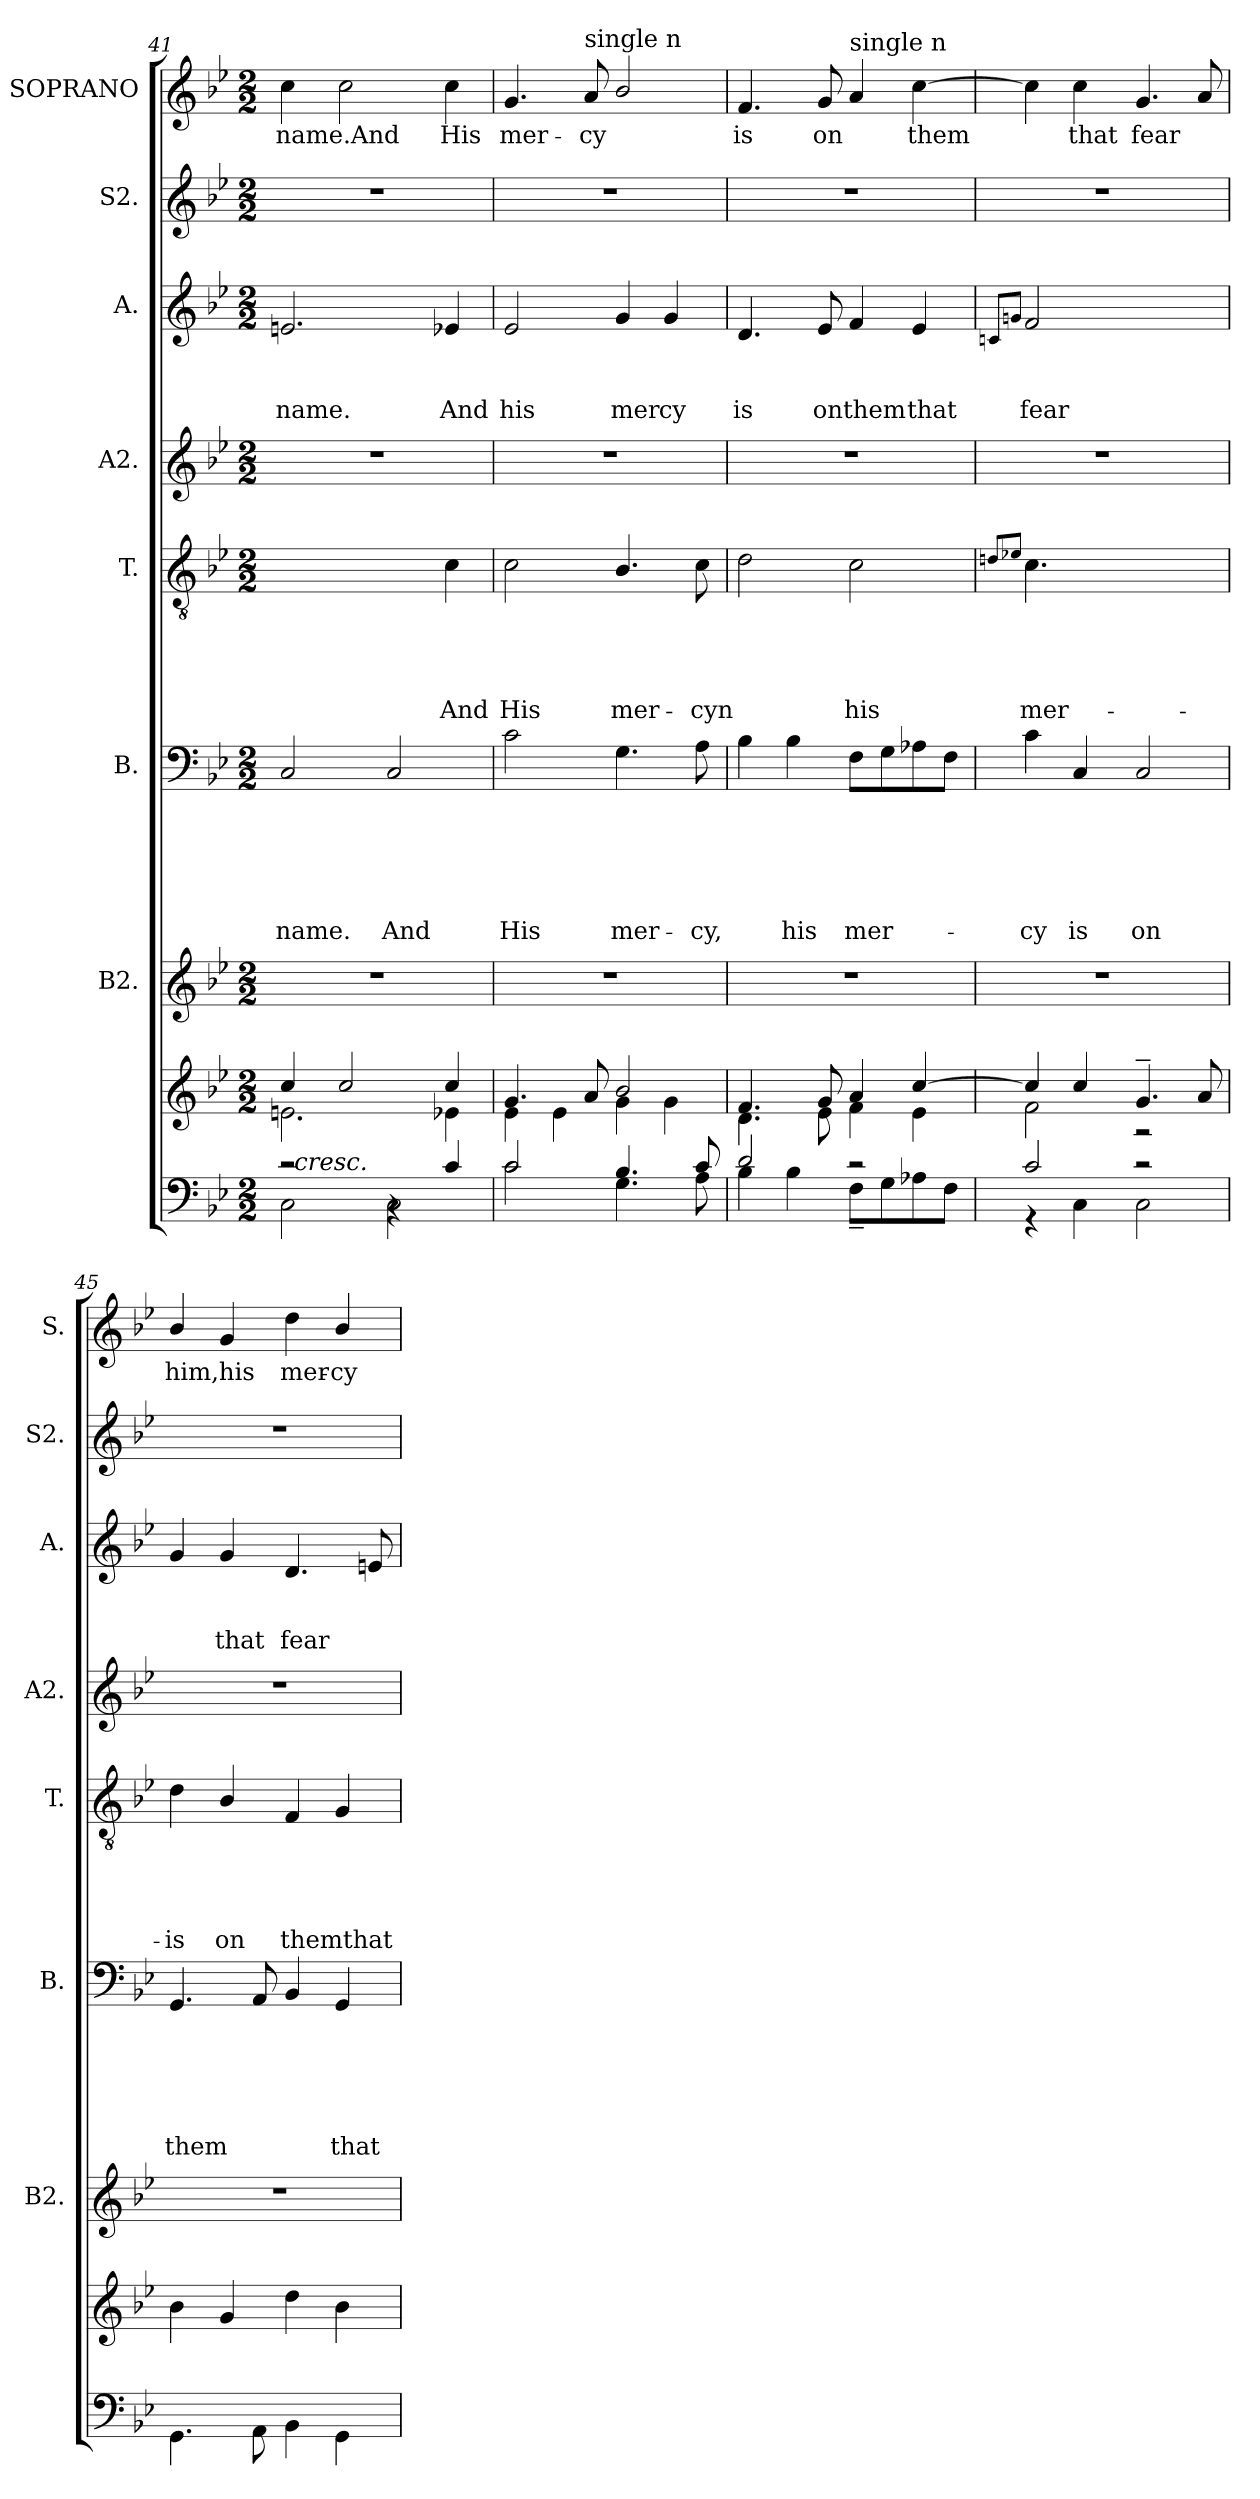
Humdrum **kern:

**kern	**kern	**kern	**kern	**text	**text	**text	**text	**text	**text	**kern	**text	**text	**text	**text	**text	**kern	**kern	**text	**text	**text	**kern	**kern	**text
*part9	*part8	*part7	*part6	*part6	*part6	*part6	*part6	*part6	*part6	*part5	*part5	*part5	*part5	*part5	*part5	*part4	*part3	*part3	*part3	*part3	*part2	*part1	*part1
*staff9	*staff8	*staff7	*staff6	*staff6	*staff6	*staff6	*staff6	*staff6	*staff6	*staff5	*staff5	*staff5	*staff5	*staff5	*staff5	*staff4	*staff3	*staff3	*staff3	*staff3	*staff2	*staff1	*staff1
*	*	*I"B2.	*I"B.	*	*	*	*	*	*	*I"T.	*	*	*	*	*	*I"A2.	*I"A.	*	*	*	*I"S2.	*I"SOPRANO	*
*	*	*I'B2.	*I'B.	*	*	*	*	*	*	*I'T.	*	*	*	*	*	*I'A2.	*I'A.	*	*	*	*I'S2.	*I'S.	*
!!LO:PB:g=z
*clefF4	*clefG2	*clefG2	*clefF4	*	*	*	*	*	*	*clefGv2	*	*	*	*	*	*clefG2	*clefG2	*	*	*	*clefG2	*clefG2	*
*k[b-e-]	*k[b-e-]	*k[b-e-]	*k[b-e-]	*	*	*	*	*	*	*k[b-e-]	*	*	*	*	*	*k[b-e-]	*k[b-e-]	*	*	*	*k[b-e-]	*k[b-e-]	*
*B-:	*B-:	*B-:	*B-:	*	*	*	*	*	*	*B-:	*	*	*	*	*	*B-:	*B-:	*	*	*	*B-:	*B-:	*
*M2/2	*M2/2	*M2/2	*M2/2	*	*	*	*	*	*	*M2/2	*	*	*	*	*	*M2/2	*M2/2	*	*	*	*M2/2	*M2/2	*
=41	=41	=41	=41	=41	=41	=41	=41	=41	=41	=41	=41	=41	=41	=41	=41	=41	=41	=41	=41	=41	=41	=41	=41
*^	*^	*	*	*	*	*	*	*	*	*	*	*	*	*	*	*	*	*	*	*	*	*	*
!	!	!	!	!	!	!	!	!	!	!	!LO:LY:b	!	!	!	!	!	!	!	!	!	!	!LO:LY:b	!	!	!LO:LY:b
*	*^	*	*	*	*	*	*	*	*	*	*	*	*	*	*	*	*	*	*	*	*	*	*	*	*
2rc	2C\	32ryy	4cc/	2.en\	1r	2C/	.	.	.	.	.	name.	2.ryy	.	.	.	.	.	1r	2.en/	.	.	name.	1r	4cc\	name.And
!	!	!LO:TX:a:i:t=cresc.	!	!	!	!	!	!	!	!	!	!	!	!	!	!	!	!	!	!	!	!	!	!	!	!
.	.	2ryy	.	.	.	.	.	.	.	.	.	.	.	.	.	.	.	.	.	.	.	.	.	.	.	.
.	.	.	2cc/	.	.	.	.	.	.	.	.	.	.	.	.	.	.	.	.	.	.	.	.	.	2cc\	.
!	!	!	!	!	!	!	!	!	!	!	!	!LO:LY:b	!	!	!	!	!	!	!	!	!	!	!	!	!	!
4rBB	2C\	.	.	.	.	2C/	.	.	.	.	.	And	.	.	.	.	.	.	.	.	.	.	.	.	.	.
.	.	4...ryy	.	.	.	.	.	.	.	.	.	.	.	.	.	.	.	.	.	.	.	.	.	.	.	.
!	!	!	!	!	!	!	!	!	!	!	!	!	!	!	!	!	!	!LO:LY:b	!	!	!	!	!LO:LY:b	!	!	!LO:LY:b
4c/	.	.	4cc/	4e-X\	.	.	.	.	.	.	.	.	4c\	.	.	.	.	And	.	4e-X/	.	.	And	.	4cc\	His
=42	=42	=42	=42	=42	=42	=42	=42	=42	=42	=42	=42	=42	=42	=42	=42	=42	=42	=42	=42	=42	=42	=42	=42	=42	=42	=42
!	!	!	!	!	!	!	!	!	!	!	!	!LO:LY:b	!	!	!	!	!	!LO:LY:b	!	!	!	!	!LO:LY:b	!	!	!LO:LY:b
*	*v	*v	*	*	*	*	*	*	*	*	*	*	*	*	*	*	*	*	*	*	*	*	*	*	*	*
2c/	2c\	4.g/	4e-\	1r	2c\	.	.	.	.	.	His	2c\	.	.	.	.	His	1r	2e-/	.	.	his	1r	4.g/	mer-
.	.	.	4e-\	.	.	.	.	.	.	.	.	.	.	.	.	.	.	.	.	.	.	.	.	.	.
!	!	!	!	!	!	!	!	!	!	!	!	!	!	!	!	!	!	!	!	!	!	!	!	!LO:TX:a:t=single n	!
!	!	!	!	!	!	!	!	!	!	!	!	!	!	!	!	!	!	!	!	!	!	!	!	!	!LO:LY:b
.	.	8a/	.	.	.	.	.	.	.	.	.	.	.	.	.	.	.	.	.	.	.	.	.	8a/	-cy
!	!	!	!	!	!	!	!	!	!	!	!LO:LY:b	!	!	!	!	!	!LO:LY:b	!	!	!	!	!LO:LY:b	!	!	!
4.B-/	4.G\	2b-/	4g\	.	4.G\	.	.	.	.	.	mer-	4.B-/	.	.	.	.	mer-	.	4g/	.	.	mer	.	2b-/	.
!	!	!	!	!	!	!	!	!	!	!	!	!	!	!	!	!	!	!	!	!	!	!LO:LY:b	!	!	!
.	.	.	4g\	.	.	.	.	.	.	.	.	.	.	.	.	.	.	.	4g/	.	.	cy	.	.	.
!	!	!	!	!	!	!	!	!	!	!	!LO:LY:b	!	!	!	!	!	!LO:LY:b	!	!	!	!	!	!	!	!
8c/	8A\	.	.	.	8A\	.	.	.	.	.	-cy,	8c\	.	.	.	.	-cyn	.	.	.	.	.	.	.	.
=43	=43	=43	=43	=43	=43	=43	=43	=43	=43	=43	=43	=43	=43	=43	=43	=43	=43	=43	=43	=43	=43	=43	=43	=43	=43
!	!	!	!	!	!	!	!	!	!	!	!	!	!	!	!	!	!	!	!	!	!	!LO:LY:b	!	!	!LO:LY:b
2d/	4B-\	4.f/	4.d\	1r	4B-\	.	.	.	.	.	.	2d\	.	.	.	.	.	1r	4.d/	.	.	is	1r	4.f/	is
!	!	!	!	!	!	!	!	!	!	!	!LO:LY:b	!	!	!	!	!	!	!	!	!	!	!	!	!	!
.	4B-\	.	.	.	4B-\	.	.	.	.	.	his	.	.	.	.	.	.	.	.	.	.	.	.	.	.
!	!	!	!	!	!	!	!	!	!	!	!	!	!	!	!	!	!	!	!	!	!	!LO:LY:b	!	!	!LO:LY:b
.	.	8g/	8e-\	.	.	.	.	.	.	.	.	.	.	.	.	.	.	.	8e-/	.	.	onthem	.	8g/	on
!	!	!	!	!	!	!	!	!	!	!	!	!	!	!	!	!	!	!	!	!	!	!	!	!LO:TX:a:t=single n	!
!	!	!	!	!	!	!	!	!	!	!	!LO:LY:b	!	!	!	!	!	!LO:LY:b	!	!	!	!	!	!	!	!
2rc	8F~<\L	4a/	4f\	.	8F\L	.	.	.	.	.	mer-	2c\	.	.	.	.	his	.	4f/	.	.	.	.	4a/	.
.	8G\	.	.	.	8G\	.	.	.	.	.	.	.	.	.	.	.	.	.	.	.	.	.	.	.	.
!	!	!	!	!	!	!	!	!	!	!	!	!	!	!	!	!	!	!	!	!	!	!LO:LY:b	!	!	!LO:LY:b
.	8A-X\	[>4cc/	4e-\	.	8A-X\	.	.	.	.	.	.	.	.	.	.	.	.	.	4e-/	.	.	that	.	[>4cc\	them
.	8F\J	.	.	.	8F\J	.	.	.	.	.	.	.	.	.	.	.	.	.	.	.	.	.	.	.	.
=44	=44	=44	=44	=44	=44	=44	=44	=44	=44	=44	=44	=44	=44	=44	=44	=44	=44	=44	=44	=44	=44	=44	=44	=44	=44
.	.	.	.	.	.	.	.	.	.	.	.	8qdn/L	.	.	.	.	.	.	8qcn/L	.	.	.	.	.	.
.	.	.	.	.	.	.	.	.	.	.	.	8qe-X/J	.	.	.	.	.	.	8qgn/J	.	.	.	.	.	.
!	!	!	!	!	!	!	!	!	!	!	!LO:LY:b	!	!	!	!	!	!LO:LY:b	!	!	!	!	!LO:LY:b	!	!	!
2c/	4rFF	4cc/]	2f\	1r	4c\	.	.	.	.	.	-cy	4.c\	.	.	.	.	mer-	1r	2f/	.	.	fear	1r	4cc\]	.
!	!	!	!	!	!	!	!	!	!	!	!LO:LY:b	!	!	!	!	!	!	!	!	!	!	!	!	!	!LO:LY:b
.	4C\	4cc/	.	.	4C/	.	.	.	.	.	is	.	.	.	.	.	.	.	.	.	.	.	.	4cc\	that
.	.	.	.	.	.	.	.	.	.	.	.	2ryy	.	.	.	.	.	.	.	.	.	.	.	.	.
!	!	!	!	!	!	!	!	!	!	!	!LO:LY:b	!	!	!	!	!	!	!	!	!	!	!	!	!	!LO:LY:b
2rc	2C\	4.g~>/	2r	.	2C/	.	.	.	.	.	on	.	.	.	.	.	.	.	2ryy	.	.	.	.	4.g/	fear
.	.	8a/	.	.	.	.	.	.	.	.	.	8ryy	.	.	.	.	.	.	.	.	.	.	.	8a/	.
*v	*v	*	*	*	*	*	*	*	*	*	*	*	*	*	*	*	*	*	*	*	*	*	*	*	*
*	*v	*v	*	*	*	*	*	*	*	*	*	*	*	*	*	*	*	*	*	*	*	*	*	*
=45	=45	=45	=45	=45	=45	=45	=45	=45	=45	=45	=45	=45	=45	=45	=45	=45	=45	=45	=45	=45	=45	=45	=45
!	!	!	!	!	!	!	!	!	!LO:LY:b	!	!	!	!	!	!LO:LY:b	!	!	!	!	!	!	!	!LO:LY:b
4.GG\	4b-\	1r	4.GG/	.	.	.	.	.	them	4d\	.	.	.	.	-is	1r	4g/	.	.	.	1r	4b-/	him,his
!	!	!	!	!	!	!	!	!	!	!	!	!	!	!	!LO:LY:b	!	!	!	!	!LO:LY:b	!	!	!
.	4g/	.	.	.	.	.	.	.	.	4B-/	.	.	.	.	on	.	4g/	.	.	that	.	4g/	.
8AA\	.	.	8AA/	.	.	.	.	.	.	.	.	.	.	.	.	.	.	.	.	.	.	.	.
!	!	!	!	!	!	!	!	!	!	!	!	!	!	!	!LO:LY:b	!	!	!	!	!LO:LY:b	!	!	!LO:LY:b
4BB-\	4dd\	.	4BB-/	.	.	.	.	.	.	4F/	.	.	.	.	themthat	.	4.d/	.	.	fear	.	4dd\	mer-
!	!	!	!	!	!	!	!	!	!LO:LY:b	!	!	!	!	!	!	!	!	!	!	!	!	!	!LO:LY:b
4GG\	4b-\	.	4GG/	.	.	.	.	.	that	4G/	.	.	.	.	.	.	.	.	.	.	.	4b-/	-cy
.	.	.	.	.	.	.	.	.	.	.	.	.	.	.	.	.	8en/	.	.	.	.	.	.
=	=	=	=	=	=	=	=	=	=	=	=	=	=	=	=	=	=	=	=	=	=	=	=
*-	*-	*-	*-	*-	*-	*-	*-	*-	*-	*-	*-	*-	*-	*-	*-	*-	*-	*-	*-	*-	*-	*-	*-
